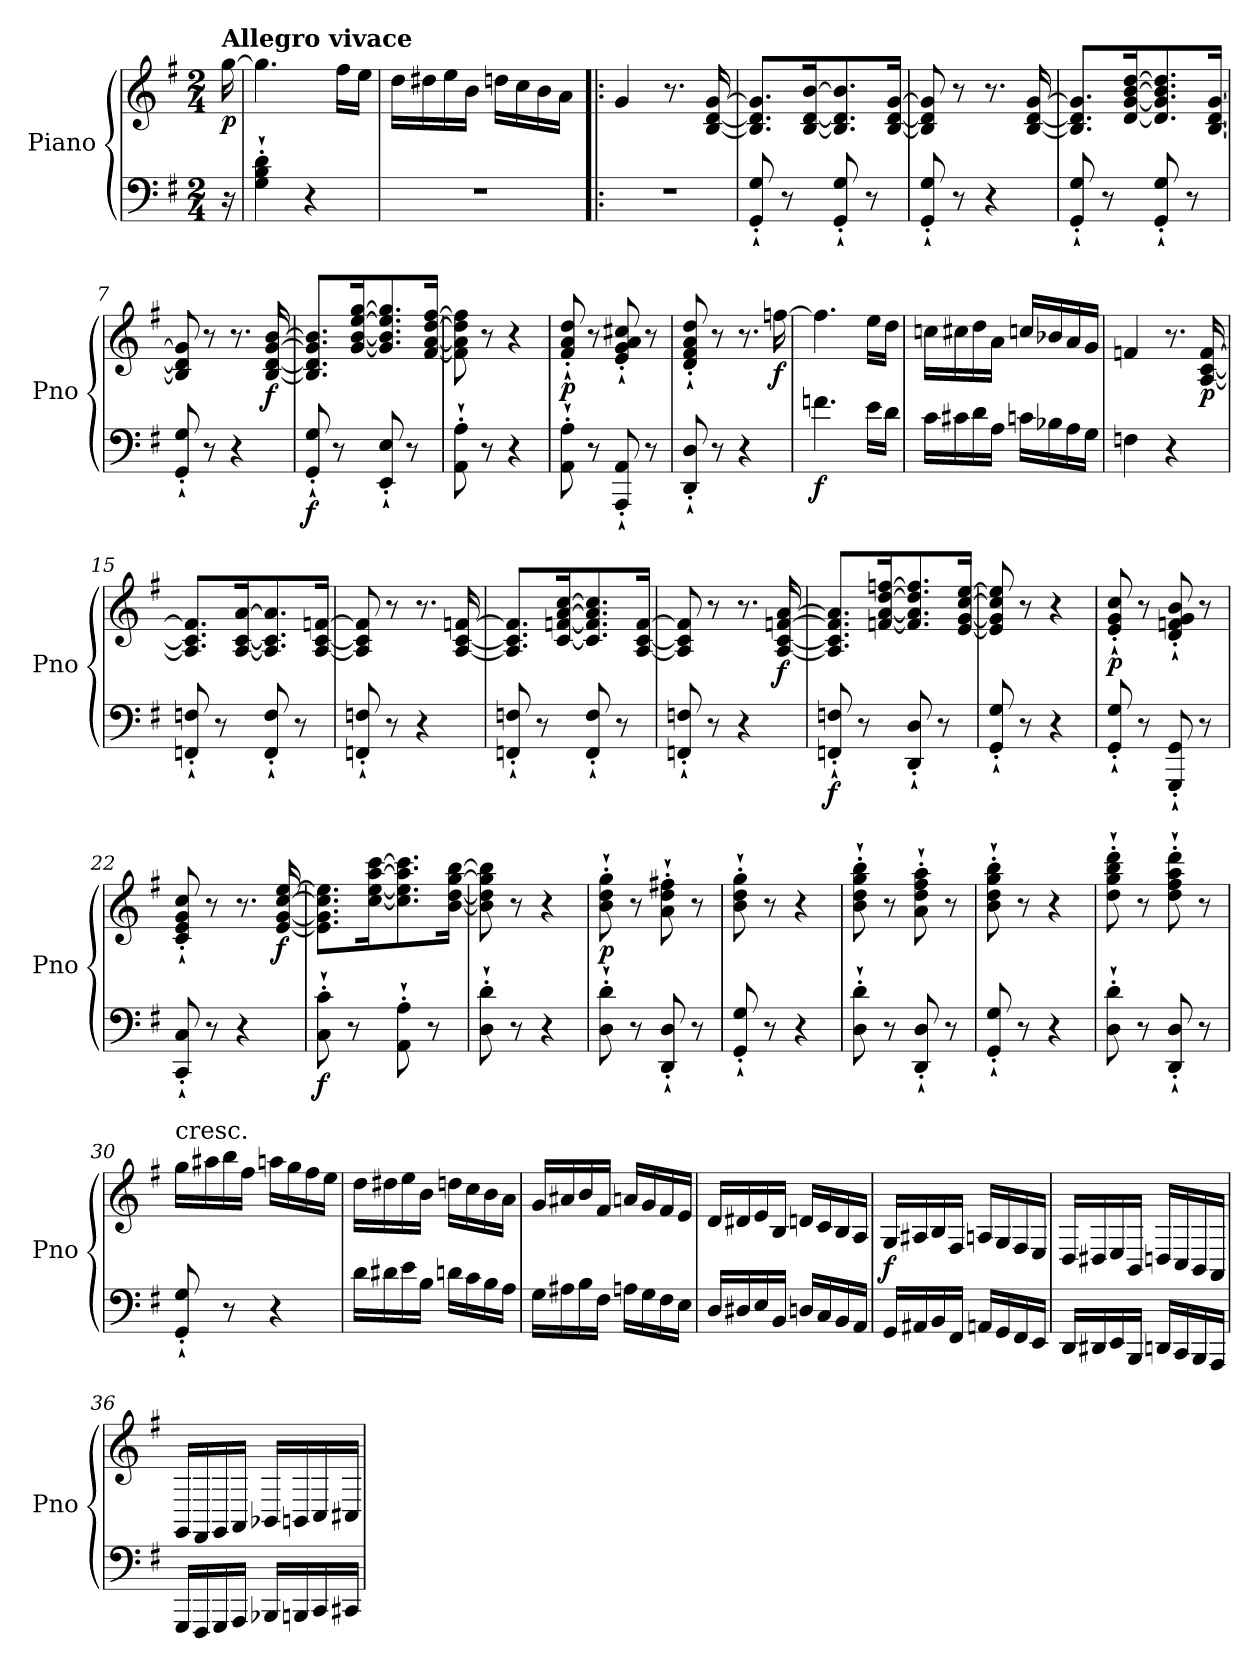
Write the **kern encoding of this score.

**kern	**kern	**dynam
*part1	*part1	*part1
*staff2	*staff1	*staff1/2
*I"Piano	*	*
*I'Pno	*	*
*clefF4	*clefG2	*
*k[f#]	*k[f#]	*
*G:	*G:	*
*M2/4	*M2/4	*
=	=	=
!	!LO:TX:a:B:t=Allegro vivace	!
!	!	!LO:DY:b
16r	[16gg\	p
=1	=1	=1
4G\'` 4B\'` 4d\'`	4.gg\]	.
4r	.	.
.	16ff#\LL	.
.	16ee\JJ	.
=2	=2	=2
2r	16dd\LL	.
.	16dd#X\	.
.	16ee\	.
.	16b\JJ	.
.	16ddn\LL	.
.	16cc\	.
.	16b\	.
.	16a\JJ	.
=3!|:	=3!|:	=3!|:
2r	4g/	.
.	8.r	.
.	[16B/ [16d/ [16g/	.
=4	=4	=4
8GG/'` 8G/'`	8.B/] 8.d/] 8.g/]L	.
8r	.	.
.	[16B/ [16d/ [16b/K	.
8GG/'` 8G/'`	8.B/] 8.d/] 8.b/]	.
8r	.	.
.	[16B/ [16d/ [16g/Jk	.
=5	=5	=5
8GG/'` 8G/'`	8B/] 8d/] 8g/]	.
8r	8r	.
4r	8.r	.
.	[16B/ [16d/ [16g/	.
=6	=6	=6
8GG/'` 8G/'`	8.B/] 8.d/] 8.g/]L	.
8r	.	.
.	[16d/ [16g/ [16b/ [16dd/K	.
8GG/'` 8G/'`	8.d/] 8.g/] 8.b/] 8.dd/]	.
8r	.	.
.	[16B/ [16d/ [16g/Jk	.
=7	=7	=7
8GG/'` 8G/'`	8B/] 8d/] 8g/]	.
8r	8r	.
4r	8.r	.
!	!	!LO:DY:b
.	[16B/ [16d/ [16g/ [16b/	f
=8	=8	=8
!	!	!LO:DY:b=2
8GG/'` 8G/'`	8.B/] 8.d/] 8.g/] 8.b/]L	f
8r	.	.
.	[16g/ [16b/ [16ee/ [16gg/K	.
8EE/'` 8E/'`	8.g/] 8.b/] 8.ee/] 8.gg/]	.
8r	.	.
.	[16f#/ [16a/ [16dd/ [16ff#/Jk	.
=9	=9	=9
8AA\'` 8A\'`	8f#\] 8a\] 8dd\] 8ff#\]	.
8r	8r	.
4r	4r	.
=10	=10	=10
!	!	!LO:DY:b
8AA\'` 8A\'`	8f#/'` 8a/'` 8dd/'`	p
8r	8r	.
8AAA/'` 8AA/'`	8e/'` 8g/'` 8a/'` 8cc#X/'`	.
8r	8r	.
=11	=11	=11
8DD/'` 8D/'`	8d/'` 8f#/'` 8a/'` 8dd/'`	.
8r	8r	.
4r	8.r	.
!	!	!LO:DY:b
.	[16ffn\	f
=12	=12	=12
!	!	!LO:DY:b=2
4.fn\	4.ff\]	f
16e\LL	16ee\LL	.
16d\JJ	16dd\JJ	.
=13	=13	=13
16c\LL	16ccn\LL	.
16c#X\	16cc#X\	.
16d\	16dd\	.
16A\JJ	16a\JJ	.
16cn\LL	16ccn/LL	.
16B-X\	16b-X/	.
16A\	16a/	.
16G\JJ	16g/JJ	.
=14	=14	=14
4Fn\	4fn/	.
4r	8.r	.
!	!	!LO:DY:b
.	[16A/ [16c/ [16f/	p
=15	=15	=15
8FFn/'` 8Fn/'`	8.A/] 8.c/] 8.f/]L	.
8r	.	.
.	[16A/ [16c/ [16a/K	.
8FF/'` 8F/'`	8.A/] 8.c/] 8.a/]	.
8r	.	.
.	[16A/ [16c/ [16fn/Jk	.
=16	=16	=16
8FFn/'` 8Fn/'`	8A/] 8c/] 8f/]	.
8r	8r	.
4r	8.r	.
.	[16A/ [16c/ [16fn/	.
=17	=17	=17
8FFn/'` 8Fn/'`	8.A/] 8.c/] 8.f/]L	.
8r	.	.
.	[16c/ [16fn/ [16a/ [16cc/K	.
8FF/'` 8F/'`	8.c/] 8.f/] 8.a/] 8.cc/]	.
8r	.	.
.	[16A/ [16c/ [16f/Jk	.
=18	=18	=18
8FFn/'` 8Fn/'`	8A/] 8c/] 8f/]	.
8r	8r	.
4r	8.r	.
!	!	!LO:DY:b
.	[16A/ [16c/ [16fn/ [16a/	f
=19	=19	=19
!	!	!LO:DY:b=2
8FFn/'` 8Fn/'`	8.A/] 8.c/] 8.f/] 8.a/]L	f
8r	.	.
.	[16fn/ [16a/ [16dd/ [16ffn/K	.
8DD/'` 8D/'`	8.f/] 8.a/] 8.dd/] 8.ff/]	.
8r	.	.
.	[16e/ [16g/ [16cc/ [16ee/Jk	.
=20	=20	=20
8GG/'` 8G/'`	8e/] 8g/] 8cc/] 8ee/]	.
8r	8r	.
4r	4r	.
=21	=21	=21
!	!	!LO:DY:b
8GG/'` 8G/'`	8e/'` 8g/'` 8cc/'`	p
8r	8r	.
8GGG/'` 8GG/'`	8d/'` 8fn/'` 8g/'` 8b/'`	.
8r	8r	.
=22	=22	=22
8CC/'` 8C/'`	8c/'` 8e/'` 8g/'` 8cc/'`	.
8r	8r	.
4r	8.r	.
!	!	!LO:DY:b
.	[16e/ [16g/ [16cc/ [16ee/	f
=23	=23	=23
!	!	!LO:DY:b=2
8C\'` 8c\'`	8.e\] 8.g\] 8.cc\] 8.ee\]L	f
8r	.	.
.	[16cc\ [16ee\ [16aa\ [16ccc\K	.
8AA\'` 8A\'`	8.cc\] 8.ee\] 8.aa\] 8.ccc\]	.
8r	.	.
.	[16b\ [16dd\ [16gg\ [16bb\Jk	.
=24	=24	=24
8D\'` 8d\'`	8b\] 8dd\] 8gg\] 8bb\]	.
8r	8r	.
4r	4r	.
=25	=25	=25
!	!	!LO:DY:b
8D\'` 8d\'`	8b\'` 8dd\'` 8gg\'`	p
8r	8r	.
8DD/'` 8D/'`	8a\'` 8dd\'` 8ff#X\'`	.
8r	8r	.
=26	=26	=26
8GG/'` 8G/'`	8b\'` 8dd\'` 8gg\'`	.
8r	8r	.
4r	4r	.
=27	=27	=27
8D\'` 8d\'`	8b\'` 8dd\'` 8gg\'` 8bb\'`	.
8r	8r	.
8DD/'` 8D/'`	8a\'` 8dd\'` 8ff#\'` 8aa\'`	.
8r	8r	.
=28	=28	=28
8GG/'` 8G/'`	8b\'` 8dd\'` 8gg\'` 8bb\'`	.
8r	8r	.
4r	4r	.
=29	=29	=29
8D\'` 8d\'`	8dd\'` 8gg\'` 8bb\'` 8ddd\'`	.
8r	8r	.
8DD/'` 8D/'`	8dd\'` 8ff#\'` 8aa\'` 8ddd\'`	.
8r	8r	.
=30	=30	=30
!	!LO:TX:a:t=cresc.	!
8GG/'` 8G/'`	16gg\LL	.
.	16aa#X\	.
8r	16bb\	.
.	16ff#\JJ	.
4r	16aan\LL	.
.	16gg\	.
.	16ff#\	.
.	16ee\JJ	.
=31	=31	=31
16d\LL	16dd\LL	.
16d#X\	16dd#X\	.
16e\	16ee\	.
16B\JJ	16b\JJ	.
16dn\LL	16ddn\LL	.
16c\	16cc\	.
16B\	16b\	.
16A\JJ	16a\JJ	.
=32	=32	=32
16G\LL	16g/LL	.
16A#X\	16a#X/	.
16B\	16b/	.
16F#\JJ	16f#/JJ	.
16An\LL	16an/LL	.
16G\	16g/	.
16F#\	16f#/	.
16E\JJ	16e/JJ	.
=33	=33	=33
16D/LL	16d/LL	.
16D#X/	16d#X/	.
16E/	16e/	.
16BB/JJ	16B/JJ	.
16Dn/LL	16dn/LL	.
16C/	16c/	.
16BB/	16B/	.
16AA/JJ	16A/JJ	.
=34	=34	=34
!	!	!LO:DY:b
16GG/LL	16G/LL	f
16AA#X/	16A#X/	.
16BB/	16B/	.
16FF#/JJ	16F#/JJ	.
16AAn/LL	16An/LL	.
16GG/	16G/	.
16FF#/	16F#/	.
16EE/JJ	16E/JJ	.
=35	=35	=35
16DD/LL	16D/LL	.
16DD#X/	16D#X/	.
16EE/	16E/	.
16BBB/JJ	16BB/JJ	.
16DDn/LL	16Dn/LL	.
16CC/	16C/	.
16BBB/	16BB/	.
16AAA/JJ	16AA/JJ	.
=36	=36	=36
16GGG/LL	16GG/LL	.
16FFF#/	16FF#/	.
16GGG/	16GG/	.
16AAA/JJ	16AA/JJ	.
16BBB-X/LL	16BB-X/LL	.
16BBBn/	16BBn/	.
16CC/	16C/	.
16CC#X/JJ	16C#X/JJ	.
=	=	=
*-	*-	*-
